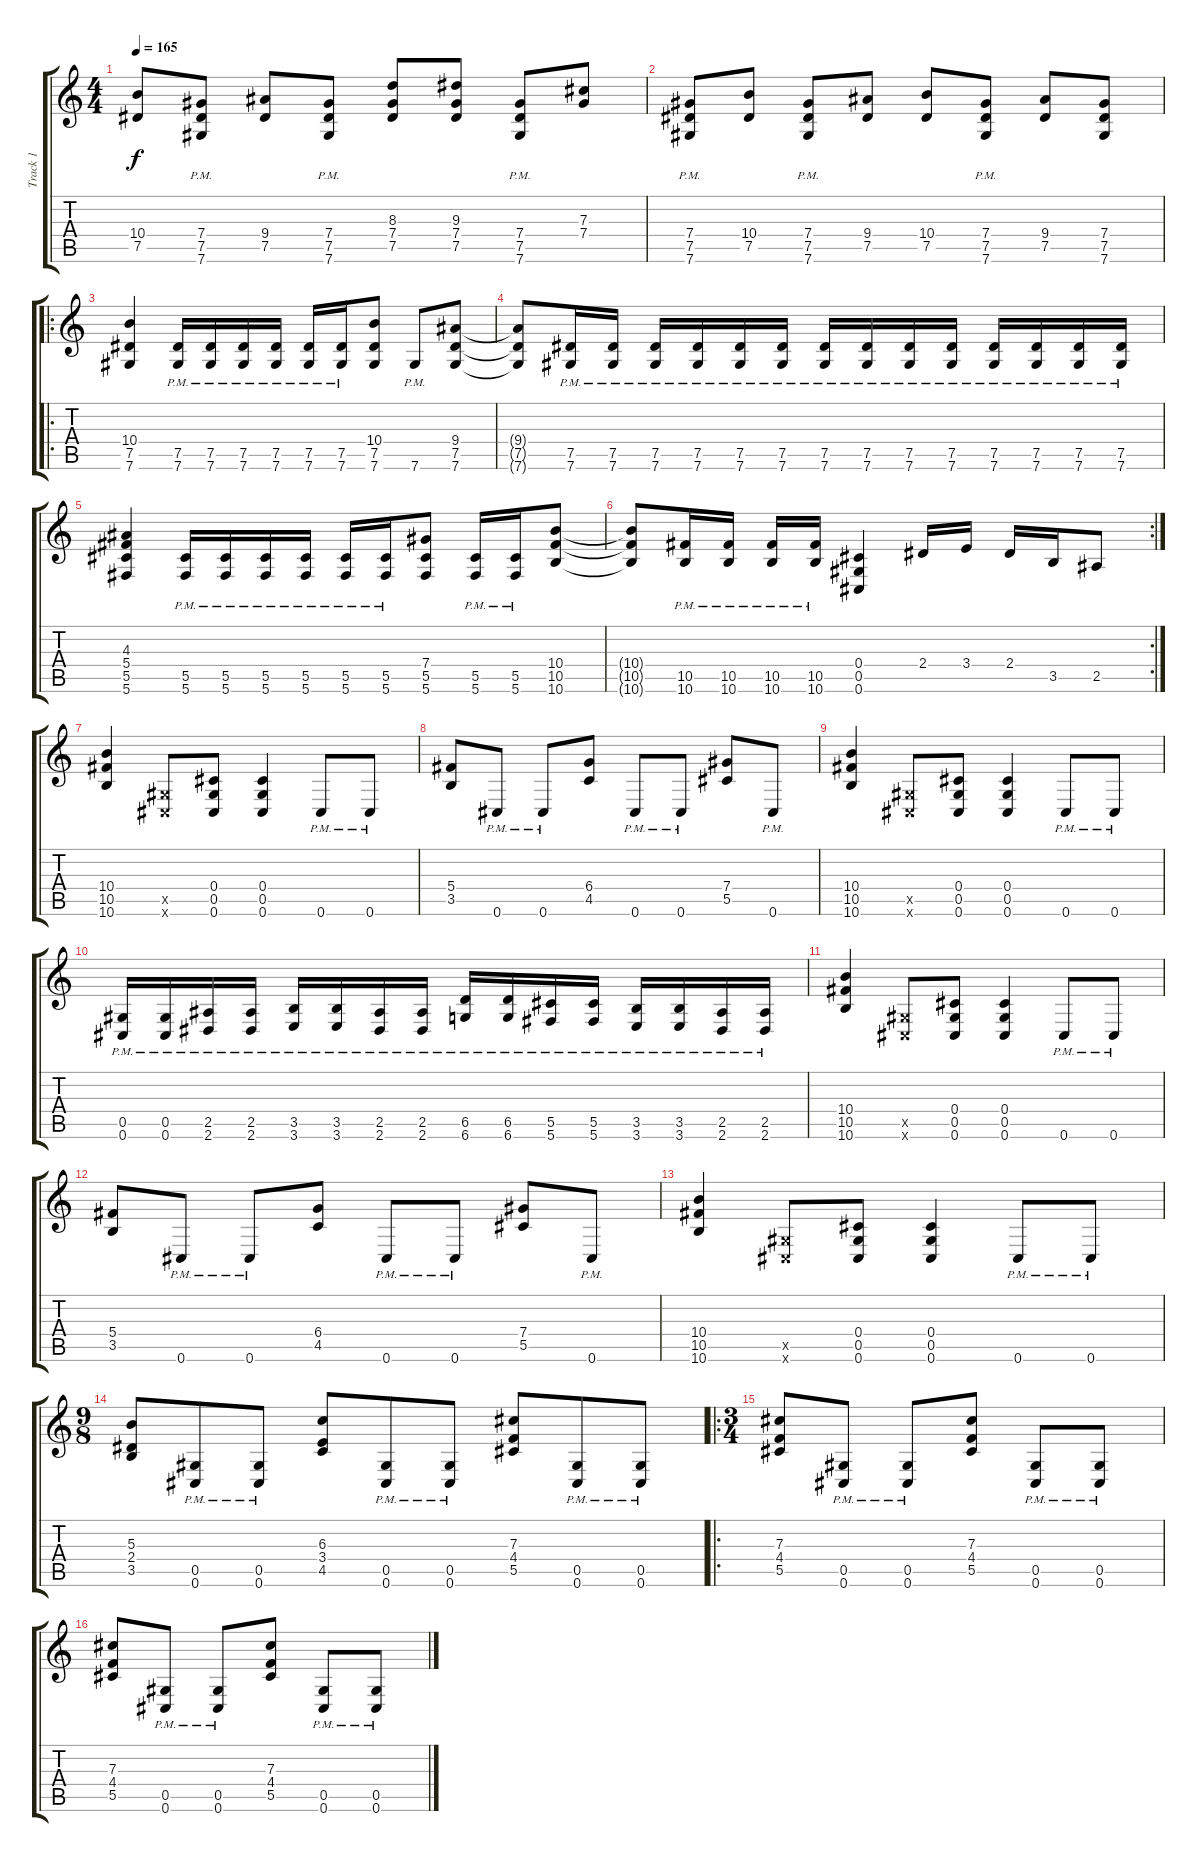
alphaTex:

\track ("Track 1" "Track 1") {instrument overdrivenguitar}
\staff {score tabs}
\tuning (Eb4 Bb3 Gb3 Db3 Ab2 Db2) {hide}
\ts (4 4)
\tempo 165
\clef g2
\ks c
(10.4 7.5).8{dy f} (7.4 7.5 7.6{pm}).8 (9.4 7.5).8 (7.4 7.5 7.6{pm}).8 (8.3 7.4 7.5).8 (9.3 7.4 7.5).8 (7.4 7.5 7.6{pm}).8 (7.3 7.4).8 |
(7.4 7.5 7.6{pm}).8 (10.4 7.5).8 (7.4 7.5 7.6{pm}).8 (9.4 7.5).8 (10.4 7.5).8 (7.4 7.5 7.6{pm}).8 (9.4 7.5).8 (7.4 7.5 7.6).8 |
\ro
(10.4 7.5 7.6).4 (7.5{pm} 7.6{pm}).16 (7.5{pm} 7.6{pm}).16 (7.5{pm} 7.6{pm}).16 (7.5{pm} 7.6{pm}).16 (7.5{pm} 7.6{pm}).16 (7.5{pm} 7.6{pm}).16 (10.4 7.5 7.6).8 7.6{pm}.8 (9.4 7.5 7.6).8 |
(9.4{t} 7.5{t} 7.6{t}).8 (7.5{pm} 7.6{pm}).16 (7.5{pm} 7.6{pm}).16 (7.5{pm} 7.6{pm}).16 (7.5{pm} 7.6{pm}).16 (7.5{pm} 7.6{pm}).16 (7.5{pm} 7.6{pm}).16 (7.5{pm} 7.6{pm}).16 (7.5{pm} 7.6{pm}).16 (7.5{pm} 7.6{pm}).16 (7.5{pm} 7.6{pm}).16 (7.5{pm} 7.6{pm}).16 (7.5{pm} 7.6{pm}).16 (7.5{pm} 7.6{pm}).16 (7.5{pm} 7.6{pm}).16 |
(4.3 5.4 5.5 5.6).4 (5.5{pm} 5.6{pm}).16 (5.5{pm} 5.6{pm}).16 (5.5{pm} 5.6{pm}).16 (5.5{pm} 5.6{pm}).16 (5.5{pm} 5.6{pm}).16 (5.5{pm} 5.6{pm}).16 (7.4 5.5 5.6).8 (5.5{pm} 5.6{pm}).16 (5.5{pm} 5.6{pm}).16 (10.4 10.5 10.6).8 |
\rc 2
(10.4{t} 10.5{t} 10.6{t}).8 (10.5{pm} 10.6{pm}).16 (10.5{pm} 10.6{pm}).16 (10.5{pm} 10.6{pm}).16 (10.5{pm} 10.6{pm}).16 (0.4 0.5 0.6).4 2.4.16 3.4.16 2.4.16 3.5.16 2.5.8 |
(10.4 10.5 10.6).4 (0.5{x} 0.6{x}).8 (0.4 0.5 0.6).8 (0.4 0.5 0.6).4 0.6{pm}.8 0.6{pm}.8 |
(5.4 3.5).8 0.6{pm}.8 0.6{pm}.8 (6.4 4.5).8 0.6{pm}.8 0.6{pm}.8 (7.4 5.5).8 0.6{pm}.8 |
(10.4 10.5 10.6).4 (0.5{x} 0.6{x}).8 (0.4 0.5 0.6).8 (0.4 0.5 0.6).4 0.6{pm}.8 0.6{pm}.8 |
(0.5{pm} 0.6{pm}).16 (0.5{pm} 0.6{pm}).16 (2.5{pm} 2.6{pm}).16 (2.5{pm} 2.6{pm}).16 (3.5{pm} 3.6{pm}).16 (3.5{pm} 3.6{pm}).16 (2.5{pm} 2.6{pm}).16 (2.5{pm} 2.6{pm}).16 (6.5{pm} 6.6{pm}).16 (6.5{pm} 6.6{pm}).16 (5.5{pm} 5.6{pm}).16 (5.5{pm} 5.6{pm}).16 (3.5{pm} 3.6{pm}).16 (3.5{pm} 3.6{pm}).16 (2.5{pm} 2.6{pm}).16 (2.5{pm} 2.6{pm}).16 |
(10.4 10.5 10.6).4 (0.5{x} 0.6{x}).8 (0.4 0.5 0.6).8 (0.4 0.5 0.6).4 0.6{pm}.8 0.6{pm}.8 |
(5.4 3.5).8 0.6{pm}.8 0.6{pm}.8 (6.4 4.5).8 0.6{pm}.8 0.6{pm}.8 (7.4 5.5).8 0.6{pm}.8 |
(10.4 10.5 10.6).4 (0.5{x} 0.6{x}).8 (0.4 0.5 0.6).8 (0.4 0.5 0.6).4 0.6{pm}.8 0.6{pm}.8 |
\ts (9 8)
(5.3 2.4 3.5).8 (0.5{pm} 0.6{pm}).8 (0.5{pm} 0.6{pm}).8 (6.3 3.4 4.5).8 (0.5{pm} 0.6{pm}).8 (0.5{pm} 0.6{pm}).8 (7.3 4.4 5.5).8 (0.5{pm} 0.6{pm}).8 (0.5{pm} 0.6{pm}).8 |
\ro
\ts (3 4)
(7.3 4.4 5.5).8 (0.5{pm} 0.6{pm}).8 (0.5{pm} 0.6{pm}).8 (7.3 4.4 5.5).8 (0.5{pm} 0.6{pm}).8 (0.5{pm} 0.6{pm}).8 |
(7.3 4.4 5.5).8 (0.5{pm} 0.6{pm}).8 (0.5{pm} 0.6{pm}).8 (7.3 4.4 5.5).8 (0.5{pm} 0.6{pm}).8 (0.5{pm} 0.6{pm}).8
